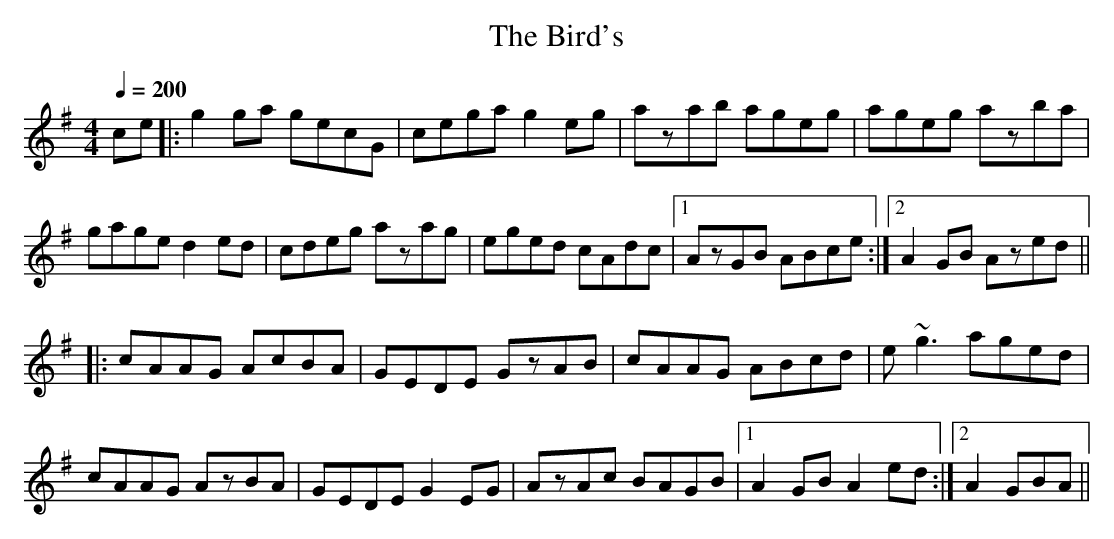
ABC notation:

X:1
T: The Bird's
M: 4/4
Q: 1/4=200
L: 1/8
K: Ador
ce|:g2ga gecG|cega g2eg|azab ageg|ageg azba|
gage d2ed|cdeg azag|eged cAdc|1 AzGB ABce:|2 A2GB Azed||
|:cAAG AcBA|GEDE GzAB|cAAG ABcd|e~g3 aged|
cAAG AzBA|GEDE G2EG|AzAc BAGB|1 A2GB A2ed:|2 A2 GBA||
